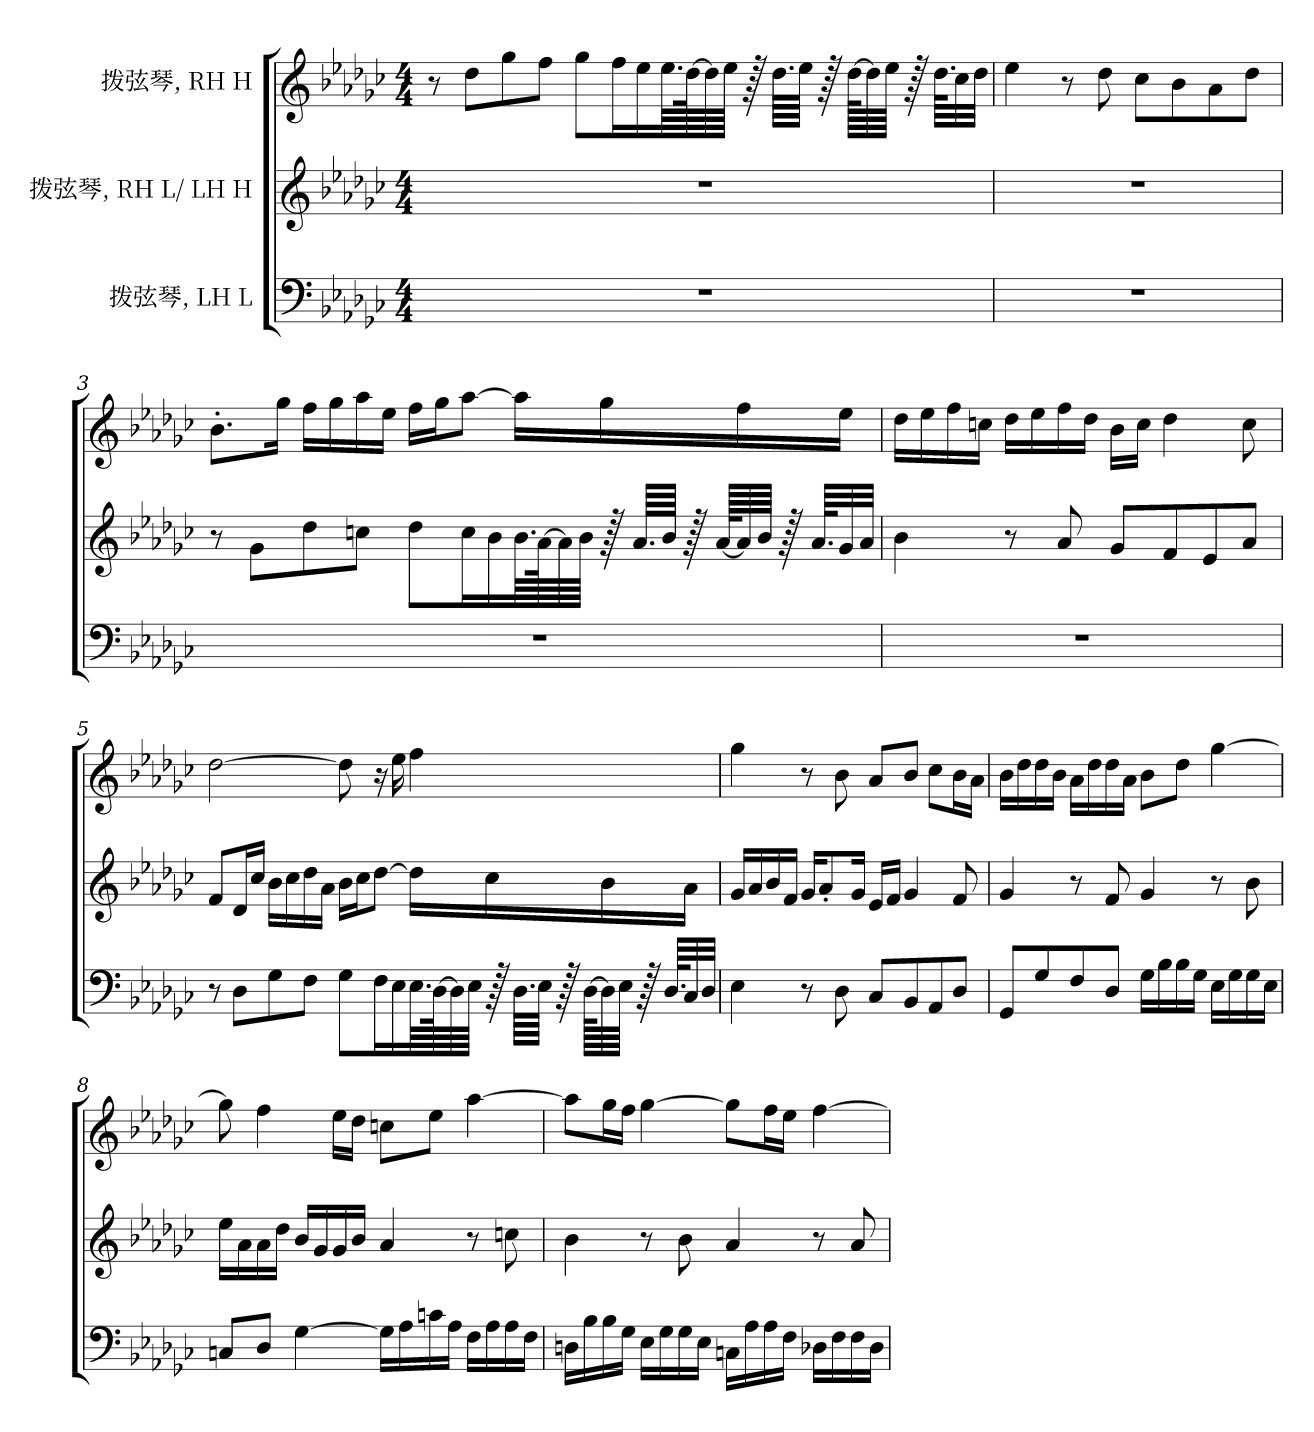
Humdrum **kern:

**kern	**kern	**kern
*part3	*part2	*part1
*staff3	*staff2	*staff1
*I"拨弦琴, LH L	*I"拨弦琴, RH L/ LH H	*I"拨弦琴, RH H
*clefF4	*clefG2	*clefG2
*k[b-e-a-d-g-c-]	*k[b-e-a-d-g-c-]	*k[b-e-a-d-g-c-]
*M4/4	*M4/4	*M4/4
*MM89	*MM89	*MM89
=1	=1	=1
1r	1r	8r
.	.	8dd-\L
.	.	8gg-\
.	.	8ff\J
.	.	8gg-\L
.	.	16ff\L
.	.	16ee-\
.	.	64.ee-\LL
.	.	[128dd-\K
.	.	64dd-\]
.	.	64ee-\JJJJ
.	.	128r
.	.	64.dd-\LLLL
.	.	64ee-\JJJJ
.	.	128r
.	.	[128dd-\KLLLL
.	.	64dd-\]
.	.	64ee-\JJJJ
.	.	128r
.	.	64.dd-\KLLL
.	.	32cc-\
.	.	32dd-\JJJ
=2	=2	=2
1r	1r	4ee-\
.	.	8r
.	.	8dd-\
.	.	8cc-\L
.	.	8b-\
.	.	8a-\
.	.	8dd-\J
!!LO:LB:g=z
=3	=3	=3
1r	8r	8.b-'\L
.	8g-\L	.
.	.	16gg-\Jk
.	8dd-\	16ff\LL
.	.	16gg-\
.	8ccn\J	16aa-\
.	.	16ee-\JJ
.	8dd-\L	16ff\LL
.	.	16gg-\J
.	16cc\L	[8aa-\J
.	16b-\	.
.	64.b-\LL	16aa-\LL]
.	[128a-\K	.
.	64a-\]	.
.	64b-\JJJJ	.
.	128r	16gg-\
.	64.a-/LLLL	.
.	64b-/JJJJ	.
.	128r	.
.	[128a-/KLLLL	.
.	64a-/]	16ff\
.	64b-/JJJJ	.
.	128r	.
.	64.a-/KLLL	.
.	32g-/	16ee-\JJ
.	32a-/JJJ	.
=4	=4	=4
1r	4b-\	16dd-\LL
.	.	16ee-\
.	.	16ff\
.	.	16ccn\JJ
.	8r	16dd-\LL
.	.	16ee-\
.	8a-/	16ff\
.	.	16dd-\JJ
.	8g-/L	16b-\LL
.	.	16cc\JJ
.	8f/	4dd-\
.	8e-/	.
.	8a-/J	8cc\
!!LO:LB:g=z
=5	=5	=5
8r	8f/L	[2dd-\
8D-\L	16d-/L	.
.	16cc-/JJ	.
8G-\	16b-\LL	.
.	16cc-\	.
8F\J	16dd-\	.
.	16a-\JJ	.
8G-\L	16b-\LL	8dd-\]
.	16cc-\J	.
16F\L	[8dd-\J	16r
16E-\	.	16ee-\
64.E-\LL	16dd-\LL]	4ff\
[128D-\K	.	.
64D-\]	.	.
64E-\JJJJ	.	.
128r	16cc-\	.
64.D-\LLLL	.	.
64E-\JJJJ	.	.
128r	.	.
[128D-\KLLLL	.	.
64D-\]	16b-\	.
64E-\JJJJ	.	.
128r	.	.
64.D-/KLLL	.	.
32C-/	16a-\JJ	.
32D-/JJJ	.	.
=6	=6	=6
4E-\	16g-/LL	4gg-\
.	16a-/	.
.	16b-/	.
.	16f/JJ	.
8r	16g-/KL	8r
.	8a-'/	.
8D-\	.	8b-\
.	16g-/Jk	.
8C-/L	16e-/LL	8a-/L
.	16f/JJ	.
8BB-/	4g-/	8b-/J
8AA-/	.	8cc-\L
8D-/J	8f/	16b-\L
.	.	16a-\JJ
!!LO:LB:g=z
=7	=7	=7
8GG-/L	4g-/	16b-\LL
.	.	16dd-\
8G-/	.	16dd-\
.	.	16b-\JJ
8F/	8r	16a-\LL
.	.	16dd-\
8D-/J	8f/	16dd-\
.	.	16a-\JJ
16G-\LL	4g-/	8b-\L
16B-\	.	.
16B-\	.	8dd-\J
16G-\JJ	.	.
16E-\LL	8r	[4gg-\
16G-\	.	.
16G-\	8b-\	.
16E-\JJ	.	.
=8	=8	=8
8Cn/L	16ee-\LL	8gg-\]
.	16a-\	.
8D-/J	16a-\	4ff\
.	16dd-\JJ	.
[4G-\	16b-/LL	.
.	16g-/	.
.	16g-/	16ee-\LL
.	16b-/JJ	16dd-\JJ
16G-\LL]	4a-/	8ccn\L
16A-\	.	.
16cn\	.	8ee-\J
16A-\JJ	.	.
16F\LL	8r	[4aa-\
16A-\	.	.
16A-\	8ccn\	.
16F\JJ	.	.
!!LO:PB:g=z
=9	=9	=9
16Dn\LL	4b-\	8aa-\L]
16B-\	.	.
16B-\	.	16gg-\L
16G-\JJ	.	16ff\JJ
16E-\LL	8r	[4gg-\
16G-\	.	.
16G-\	8b-\	.
16E-\JJ	.	.
16Cn\LL	4a-/	8gg-\L]
16A-\	.	.
16A-\	.	16ff\L
16F\JJ	.	16ee-\JJ
16D-X\LL	8r	[4ff\
16F\	.	.
16F\	8a-/	.
16D-\JJ	.	.
=	=	=
*-	*-	*-
